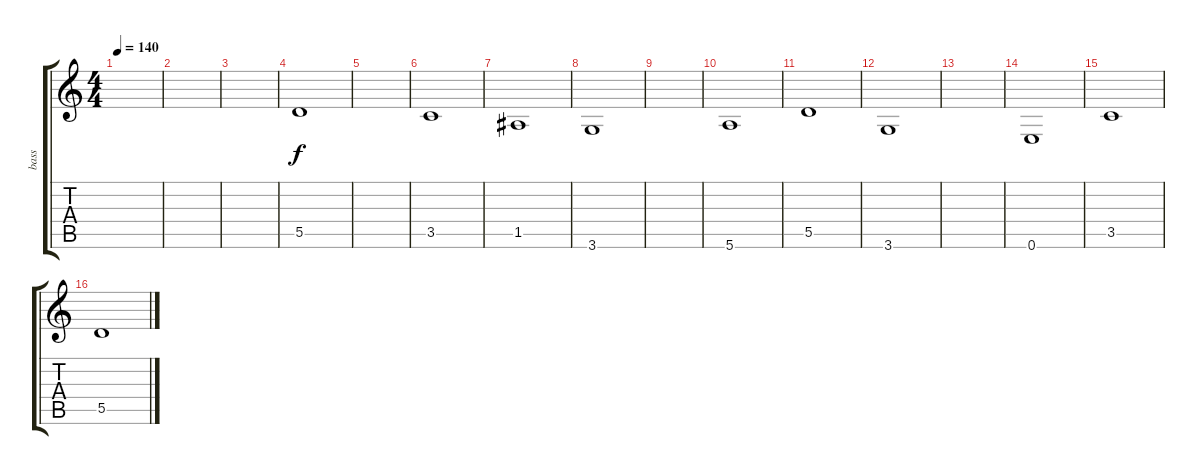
\track ("bass" "bass") {instrument electricbassfinger}
\staff {score tabs}
\tuning (E4 B3 G3 D3 A2 E2) {hide}
\ts (4 4)
\tempo 140
\clef g2
\ks c
|
|
|
5.5.1 |
|
3.5.1 |
1.5.1 |
3.6.1 |
|
5.6.1 |
5.5.1 |
3.6.1 |
|
0.6.1 |
3.5.1 |
5.5.1
